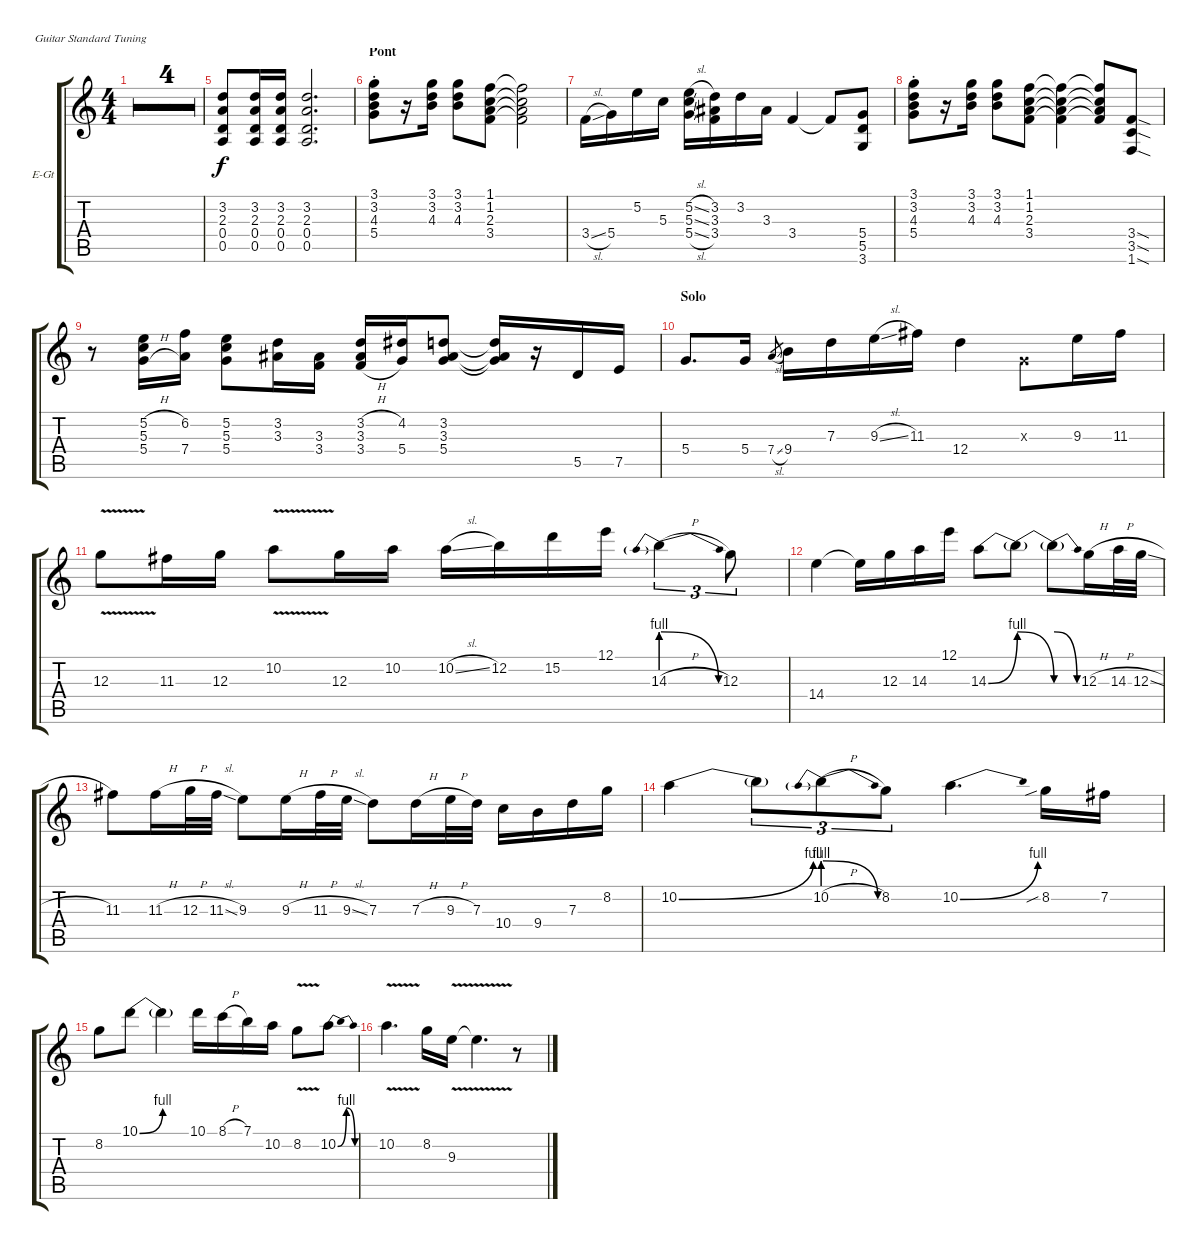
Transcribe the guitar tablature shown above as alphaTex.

\bracketExtendMode groupsimilarinstruments
\firstSystemTrackNameOrientation horizontal
\otherSystemsTrackNameOrientation horizontal
\track ("Brian May" "E-Gt") {multiBarRest instrument distortionguitar}
\staff {score tabs}
\tuning (E4 B3 G3 D3 A2 E2)
\ts (4 4)
\tempo 72
\clef g2
\ks c
|
|
|
|
(2.3 0.4 0.5 3.2).8 (2.3 0.4 0.5 3.2).16 (2.3 0.4 0.5 3.2).16 (2.3 0.4 0.5 3.2).2{d} |
\section ("" "Pont")
(3.1{st} 3.2{st} 4.3{st} 5.4{st}).8 r.16 (3.1 3.2 4.3).16 (3.1 3.2 4.3).8 (1.1 1.2 2.3 3.4).8 (1.1{t} 1.2{t} 2.3{t} 3.4{t}).2 |
3.4{sl}.16 5.4.16 5.2.16 5.3.16 (5.4{sl} 5.3{sl} 5.2{sl}).16 (3.4 3.3 3.2).16 3.2.16 3.3.16 3.4.4 3.4{t}.8 (5.4 5.5 3.6).8 |
(3.1{st} 3.2{st} 4.3{st} 5.4{st}).8 r.16 (3.1 3.2 4.3).16 (3.1 3.2 4.3).8 (1.1 1.2 2.3 3.4).8 (1.1{t} 1.2{t} 2.3{t} 3.4{t}).4 (3.4{t} 1.1{t} 1.2{t} 2.3{t}).8 (3.4{sod} 3.5{sod} 1.6{sod}).8 |
r.8 (5.2{h} 5.3 5.4{h}).16 (6.2 7.4).16 (5.2 5.3 5.4).8 (3.2 3.3).16 (3.3 3.4).16 (3.2{h} 3.3 3.4{h}).16 (4.2 5.4).16 (3.2 3.3 5.4).8 (3.2{t} 3.3{t} 5.4{t}).16 r.16 5.5.16 7.5.16 |
\section ("" "Solo")
5.4.8{d} 5.4.16 7.4{sl}.8{gr} 9.4.16 7.3.16 9.3{sl}.16 11.3.16 12.4.4 0.3{x}.8 9.3.16 11.3.16 |
12.3{v}.8 11.3.16 12.3.16 10.2{v}.8 12.3.16 10.2.16 10.2{sl}.16 12.2.16 15.2.16 12.1.16 14.3{be (prebendrelease 0 4 31.2 0) h}.4{tu (3 2)} 12.3.8{tu (3 2)} |
14.4.4 14.4{t}.16 12.3.16 14.3.16 12.1.16 14.3{be (bend 0 0 15 4)}.8 14.3{be (release 0 4 15 0) t}.8 14.3{be (release 0 4 15 0) t}.8 12.3{h}.16 14.3{h}.32 12.3{sl}.32 |
11.3.8 11.3{h}.16 12.3{h}.32 11.3{sl}.32 9.3.8 9.3{h}.16 11.3{h}.32 9.3{sl}.32 7.3.8 7.3{h}.16 9.3{h}.32 7.3.32 10.4.16 9.4.16 7.3.16 8.2.16 |
10.2{be (bend 0 0 15 4)}.4 10.2{t}.8{tu (3 2)} 10.2{be (prebendrelease 0 4 59.4 0) h}.8{tu (3 2)} 8.2.8{tu (3 2)} 10.2{be (bend 0 0 15 4)}.4{d} 8.2{sib}.16 7.2.16 |
8.2.8 10.1{be (bend 0 0 60 4)}.8 10.1{be (hold 0 0 60 0) t}.4 10.1.16 8.1{h}.16 7.1.16 10.2.16 8.2{v}.8 10.2{be (bendrelease 0 0 22.2 4 36.6 4 59.4 0)}.8 |
10.2{v}.4{d} 8.2.16 9.3{v}.16 9.3{v t}.4{d} r.8
